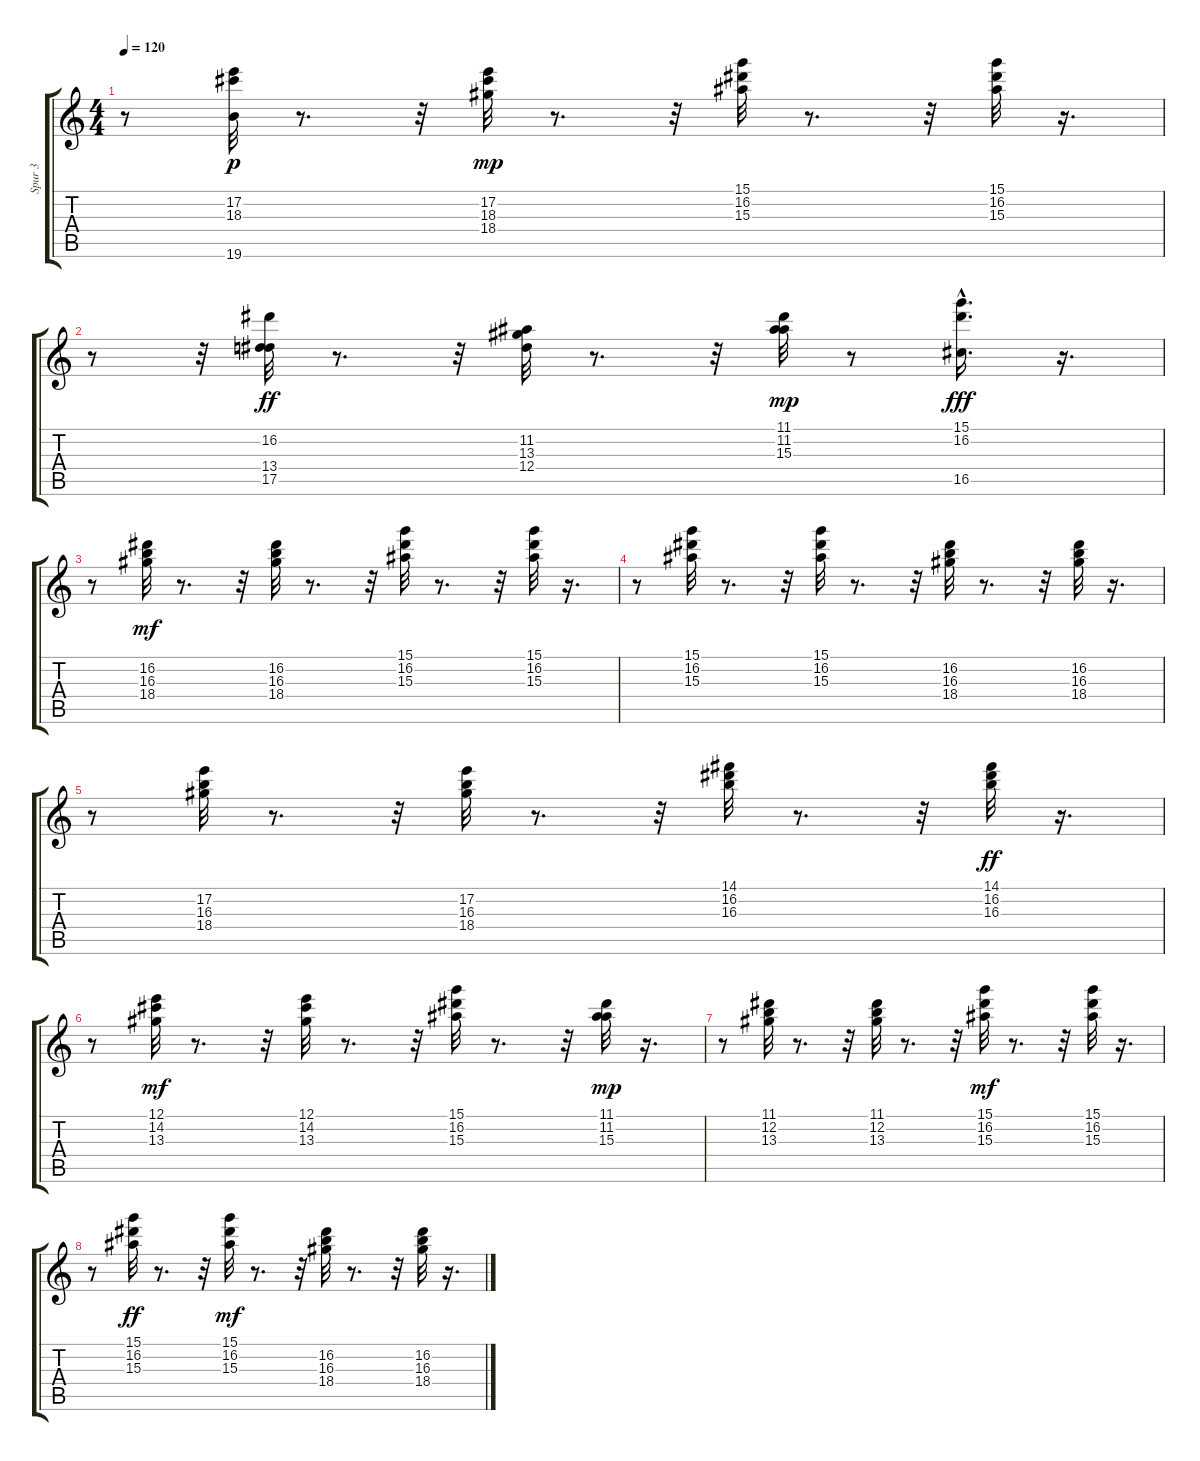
\track ("Spur 3" "Spur 3") {instrument acousticguitarsteel}
\staff {score tabs}
\tuning (E4 B3 G3 D3 A2 E2) {hide}
\ts (4 4)
\tempo 120
\clef g2
\ks c
r.8{dy mf} (17.2 18.3 19.6).32{dy p} r.8{d} r.32 (17.2 18.3 18.4).32{dy mp} r.8{d} r.32 (15.1 16.2 15.3).32 r.8{d} r.32 (15.1 16.2 15.3).32 r.16{d} |
r.8 r.32 (16.2 13.4 17.5).32{dy ff} r.8{d} r.32 (11.2 13.3 12.4).32 r.8{d} r.32 (11.1 11.2 15.3).32{dy mp} r.8 (15.1{hac} 16.2{hac} 16.5{hac}).16{d dy fff} r.16{d} |
r.8 (16.2 16.3 18.4).32{dy mf} r.8{d} r.32 (16.2 16.3 18.4).32 r.8{d} r.32 (15.1 16.2 15.3).32 r.8{d} r.32 (15.1 16.2 15.3).32 r.16{d} |
r.8 (15.1 16.2 15.3).32 r.8{d} r.32 (15.1 16.2 15.3).32 r.8{d} r.32 (16.2 16.3 18.4).32 r.8{d} r.32 (16.2 16.3 18.4).32 r.16{d} |
r.8 (17.2 16.3 18.4).32 r.8{d} r.32 (17.2 16.3 18.4).32 r.8{d} r.32 (14.1 16.2 16.3).32 r.8{d} r.32 (14.1 16.2 16.3).32{dy ff} r.16{d} |
r.8 (12.1 14.2 13.3).32{dy mf} r.8{d} r.32 (12.1 14.2 13.3).32 r.8{d} r.32 (15.1 16.2 15.3).32 r.8{d} r.32 (11.1 11.2 15.3).32{dy mp} r.16{d} |
r.8 (11.1 12.2 13.3).32 r.8{d} r.32 (11.1 12.2 13.3).32 r.8{d} r.32 (15.1 16.2 15.3).32{dy mf} r.8{d} r.32 (15.1 16.2 15.3).32 r.16{d} |
r.8 (15.1 16.2 15.3).32{dy ff} r.8{d} r.32 (15.1 16.2 15.3).32{dy mf} r.8{d} r.32 (16.2 16.3 18.4).32 r.8{d} r.32 (16.2 16.3 18.4).32 r.16{d}
